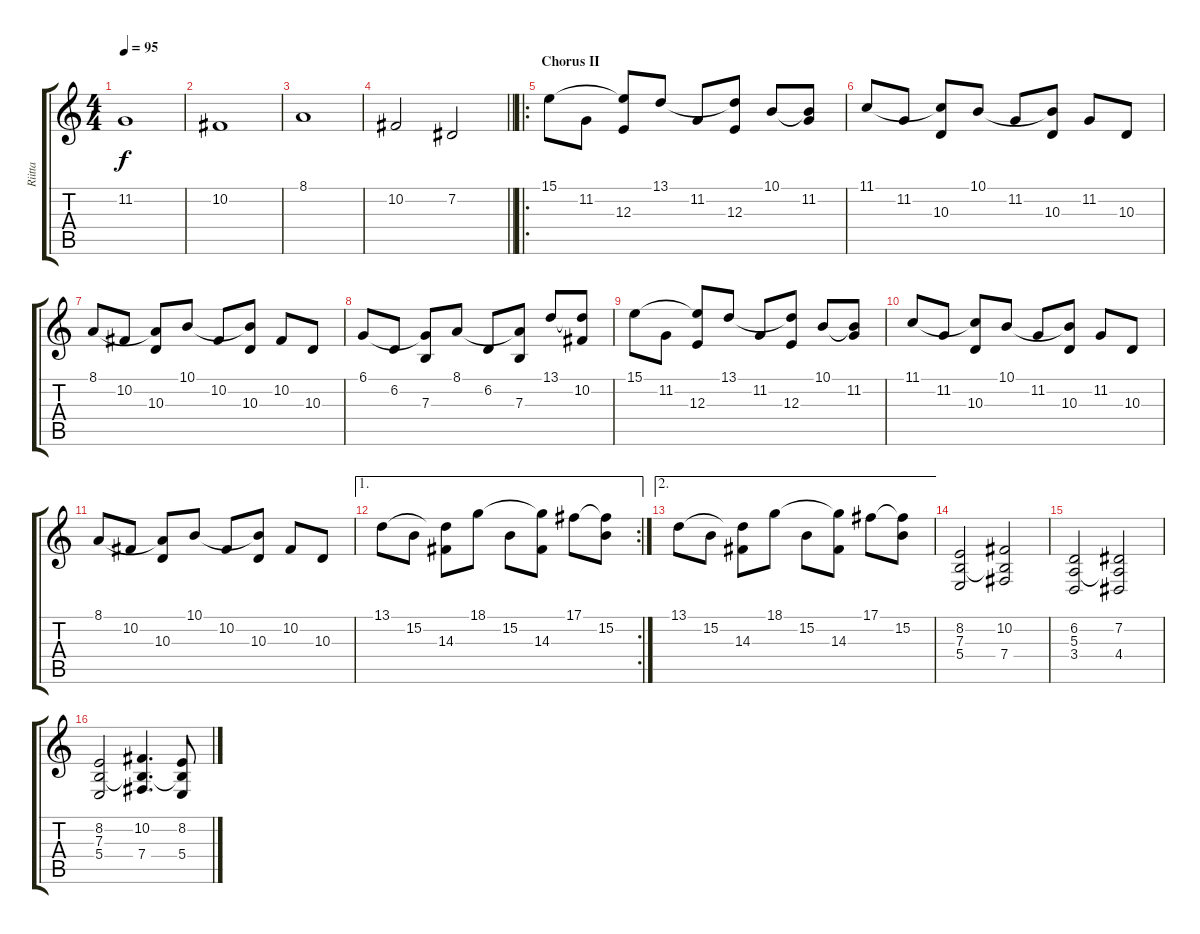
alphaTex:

\track ("Riitta" "Riitta") {instrument synthstrings1}
\staff {score tabs}
\tuning (Db4 Ab3 E3 B2 Gb2 B1) {hide}
\ts (4 4)
\tempo 95
\clef g2
\ks c
11.2.1{dy f} |
10.2.1 |
8.1.1 |
\barLineRight lightlight
10.2.2 7.2.2 |
\ro
\section ("" "Chorus II")
15.1.8 11.2.8 (15.1{t} 12.3).8 13.1.8 11.2.8 (13.1{t} 12.3).8 10.1.8 (10.1{t} 11.2).8 |
11.1.8 11.2.8 (11.1{t} 10.3).8 10.1.8 11.2.8 (10.1{t} 10.3).8 11.2.8 10.3.8 |
8.1.8 10.2.8 (8.1{t} 10.3).8 10.1.8 10.2.8 (10.1{t} 10.3).8 10.2.8 10.3.8 |
6.1.8 6.2.8 (6.1{t} 7.3).8 8.1.8 6.2.8 (8.1{t} 7.3).8 13.1.8 (13.1{t} 10.2).8 |
15.1.8 11.2.8 (15.1{t} 12.3).8 13.1.8 11.2.8 (13.1{t} 12.3).8 10.1.8 (10.1{t} 11.2).8 |
11.1.8 11.2.8 (11.1{t} 10.3).8 10.1.8 11.2.8 (10.1{t} 10.3).8 11.2.8 10.3.8 |
8.1.8 10.2.8 (8.1{t} 10.3).8 10.1.8 10.2.8 (10.1{t} 10.3).8 10.2.8 10.3.8 |
\ae 1
\rc 2
13.1.8 15.2.8 (13.1{t} 14.3).8 18.1.8 15.2.8 (18.1{t} 14.3).8 17.1.8 (17.1{t} 15.2).8 |
\ae 2
13.1.8 15.2.8 (13.1{t} 14.3).8 18.1.8 15.2.8 (18.1{t} 14.3).8 17.1.8 (17.1{t} 15.2).8 |
(8.2 7.3 5.4).2 (10.2 7.3{t} 7.4).2 |
(6.2 5.3 3.4).2 (7.2 5.3{t} 4.4).2 |
(8.2 7.3 5.4).2 (10.2 7.3{t} 7.4).4{d} (8.2 7.3{t} 5.4).8
